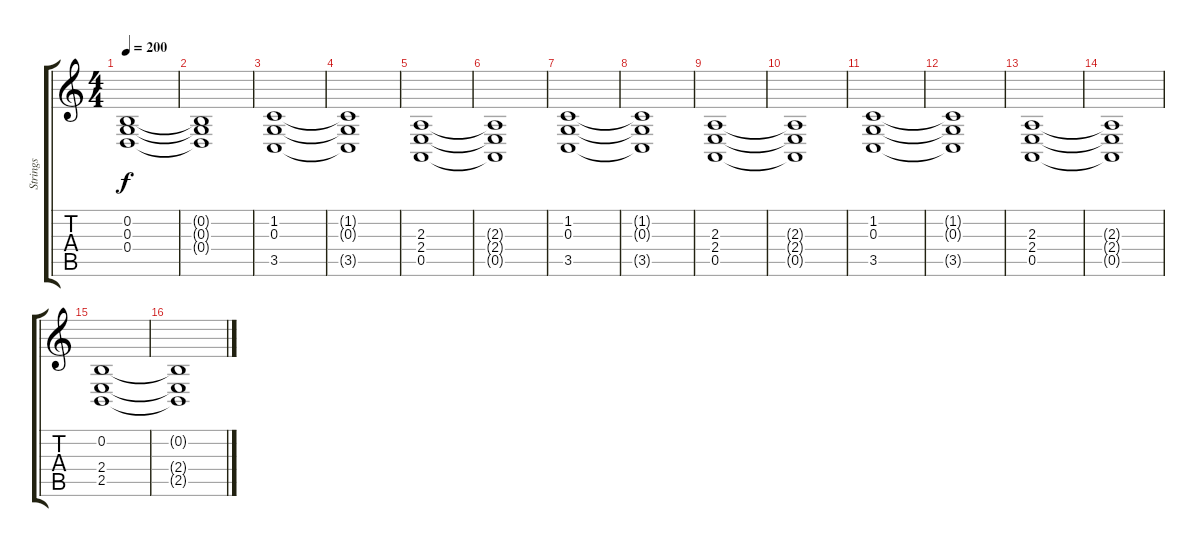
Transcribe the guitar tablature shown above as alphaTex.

\track ("Strings" "Strings") {instrument stringensemble1}
\staff {score tabs}
\tuning (E4 B3 G3 D3 A2 E2) {hide}
\ts (4 4)
\tempo 200
\clef g2
\ks c
(0.2{t} 0.3{t} 0.4{t}).1{dy f} |
(0.2{t} 0.3{t} 0.4{t}).1 |
(1.2 0.3 3.5).1 |
(1.2{t} 0.3{t} 3.5{t}).1 |
(2.3 2.4 0.5).1 |
(2.3{t} 2.4{t} 0.5{t}).1 |
(1.2 0.3 3.5).1 |
(1.2{t} 0.3{t} 3.5{t}).1 |
(2.3 2.4 0.5).1 |
(2.3{t} 2.4{t} 0.5{t}).1 |
(1.2 0.3 3.5).1 |
(1.2{t} 0.3{t} 3.5{t}).1 |
(2.3 2.4 0.5).1 |
(2.3{t} 2.4{t} 0.5{t}).1 |
(0.2 2.4 2.5).1 |
(0.2{t} 2.4{t} 2.5{t}).1
